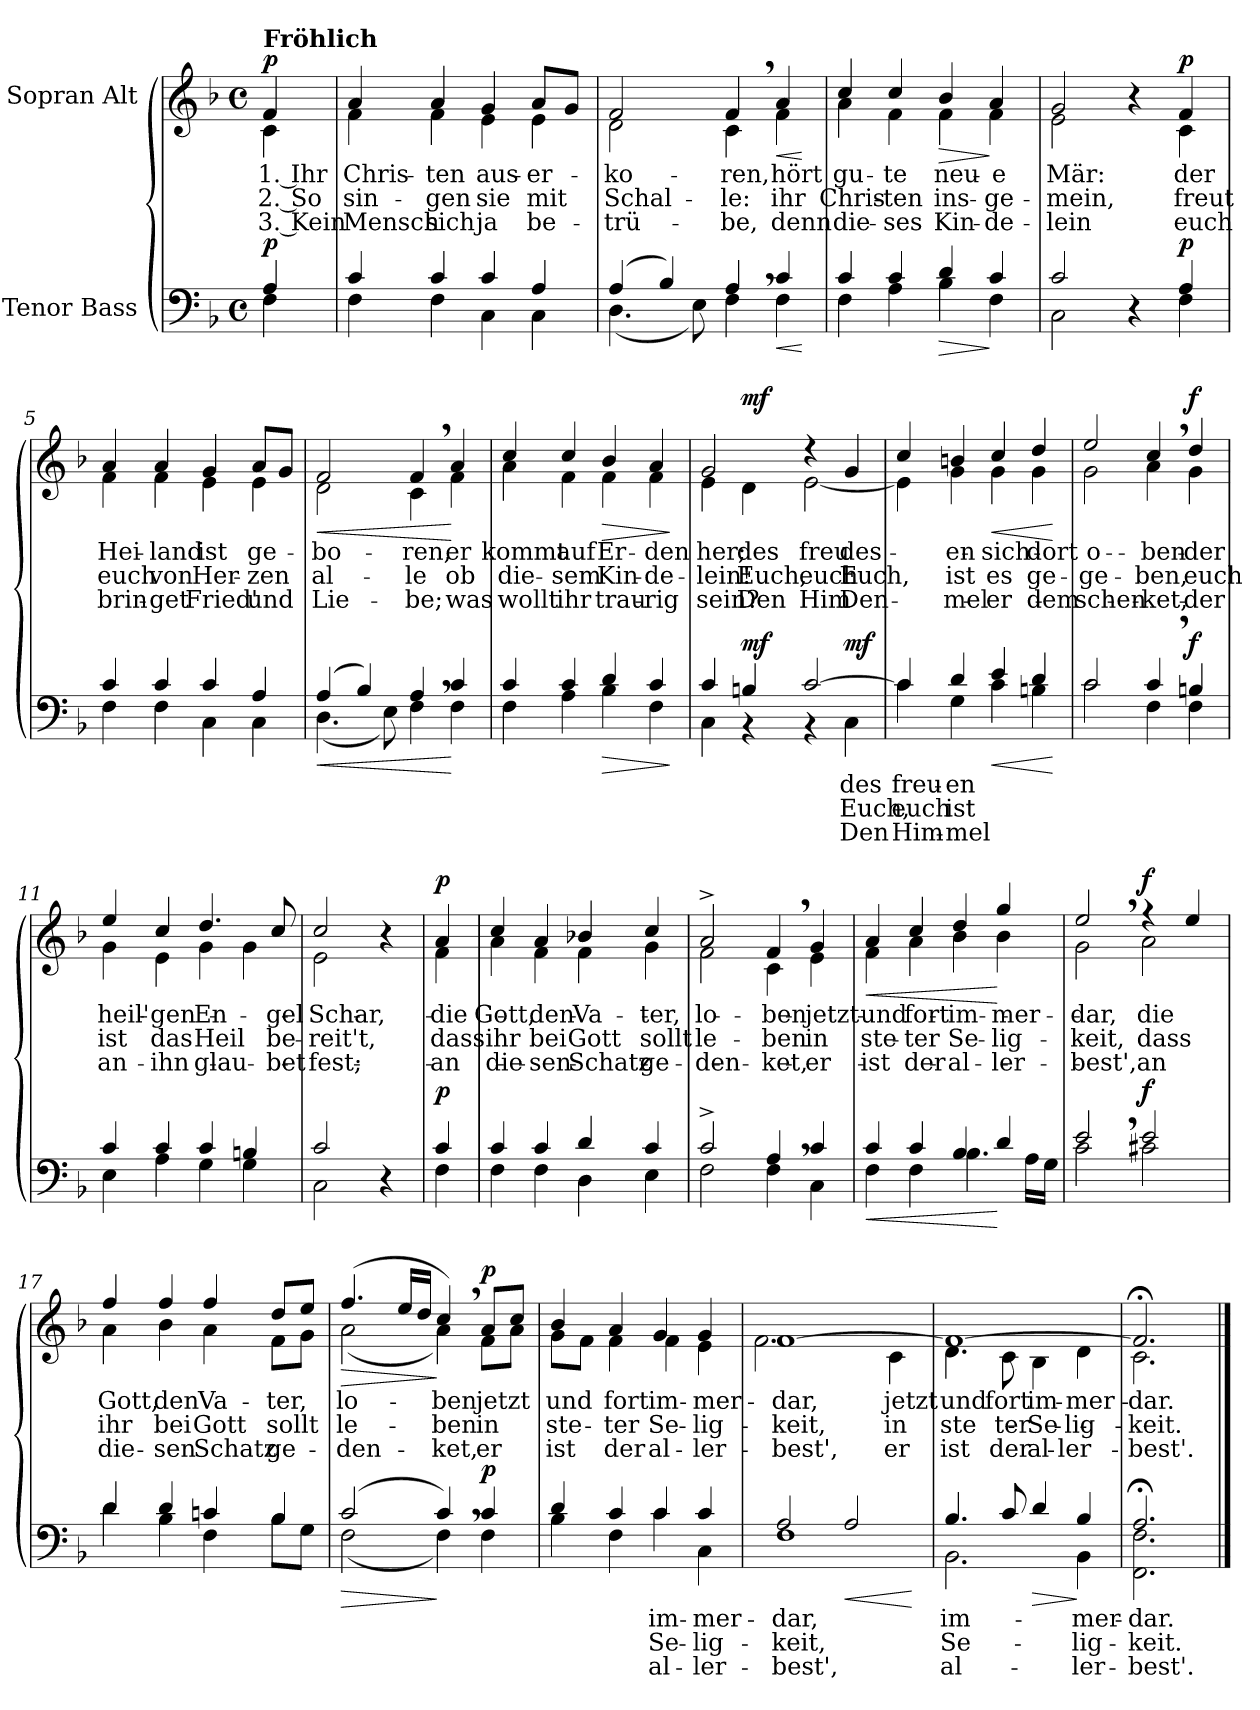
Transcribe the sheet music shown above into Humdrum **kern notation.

**kern	**text	**text	**text	**dynam	**kern	**text	**text	**text	**dynam
*part2	*part2	*part2	*part2	*part2	*part1	*part1	*part1	*part1	*part1
*staff2	*staff2	*staff2	*staff2	*staff2	*staff1	*staff1	*staff1	*staff1	*staff1
*I"Tenor Bass	*	*	*	*	*I"Sopran Alt	*	*	*	*
*clefF4	*	*	*	*	*clefG2	*	*	*	*
*k[b-]	*	*	*	*	*k[b-]	*	*	*	*
*M4/4	*	*	*	*	*M4/4	*	*	*	*
*met(c)	*	*	*	*	*met(c)	*	*	*	*
=	=	=	=	=	=	=	=	=	=
*^	*	*	*	*	*^	*	*	*	*
!	!	!	!	!	!	!LO:TX:a:B:t=Fröhlich	!	!	!	!	!
!	!	!	!	!	!LO:DY:a	!	!	!	!	!	!LO:DY:a
4A/	4F\	.	.	.	p	4f/	4c\	1. Ihr	2. So	3. Kein	p
=1	=1	=1	=1	=1	=1	=1	=1	=1	=1	=1	=1
4c/	4F\	.	.	.	.	4a/	4f\	Chris-	sin-	Mensch	.
4c/	4F\	.	.	.	.	4a/	4f\	-ten	-gen	sich	.
4c/	4C\	.	.	.	.	4g/	4e\	aus-	sie	ja	.
4A/	4C\	.	.	.	.	8a/L	4e\	-er-	mit	be-	.
.	.	.	.	.	.	8g/J	.	.	.	.	.
=2	=2	=2	=2	=2	=2	=2	=2	=2	=2	=2	=2
(4A/	(4.D\	.	.	.	.	2f/	2d\	-ko-	Schal-	-trü-	.
4B-/)	.	.	.	.	.	.	.	.	.	.	.
.	8E\)	.	.	.	.	.	.	.	.	.	.
4A,/	4F\	.	.	.	.	4f,/	4c\	-ren,	-le:	-be,	.
!	!	!	!	!	!LO:HP:b	!	!	!	!	!	!LO:HP:b
4c/	4F\	.	.	.	<	4a/	4f\	hört	ihr	denn	<
*v	*v	*	*	*	*	*	*	*	*	*	*
*	*	*	*	*	*v	*v	*	*	*	*
.	.	.	.	[	.	.	.	.	[
=3	=3	=3	=3	=3	=3	=3	=3	=3	=3
*^	*	*	*	*	*^	*	*	*	*
4c/	4F\	.	.	.	.	4cc/	4a\	gu-	Chris-	die-	.
4c/	4A\	.	.	.	.	4cc/	4f\	-te	-ten	-ses	.
!	!	!	!	!	!LO:HP:b	!	!	!	!	!	!LO:HP:b
4d/	4B-\	.	.	.	>	4b-/	4f\	neu-	ins-	Kin-	>
4c/	4F\	.	.	.	]	4a/	4f\	-e	-ge-	-de-	]
=4	=4	=4	=4	=4	=4	=4	=4	=4	=4	=4	=4
2c/	2C\	.	.	.	.	2g/	2e\	Mär:	-mein,	-lein	.
4r	4ryy	.	.	.	.	4r	4ryy	.	.	.	.
!	!	!	!	!	!LO:DY:a	!	!	!	!	!	!LO:DY:a
4A/	4F\	.	.	.	p	4f/	4c\	der	freut	euch	p
!!LO:LB:g=z	!!
=5	=5	=5	=5	=5	=5	=5	=5	=5	=5	=5	=5
4c/	4F\	.	.	.	.	4a/	4f\	Hei-	euch	brin-	.
4c/	4F\	.	.	.	.	4a/	4f\	-land	von	-get	.
4c/	4C\	.	.	.	.	4g/	4e\	ist	Her-	Fried'	.
4A/	4C\	.	.	.	.	8a/L	4e\	ge-	-zen	und	.
.	.	.	.	.	.	8g/J	.	.	.	.	.
=6	=6	=6	=6	=6	=6	=6	=6	=6	=6	=6	=6
!	!	!	!	!	!LO:HP:b	!	!	!	!	!	!LO:HP:b
(4A/	(4.D\	.	.	.	<	2f/	2d\	-bo-	al-	Lie-	<
4B-/)	.	.	.	.	.	.	.	.	.	.	.
.	8E\)	.	.	.	.	.	.	.	.	.	.
4A,/	4F\	.	.	.	.	4f,/	4c\	-ren,	-le	-be;	.
4c/	4F\	.	.	.	[	4a/	4f\	er	ob	was	[
=7	=7	=7	=7	=7	=7	=7	=7	=7	=7	=7	=7
4c/	4F\	.	.	.	.	4cc/	4a\	kommt	die-	wollt	.
4c/	4A\	.	.	.	.	4cc/	4f\	auf	-sem	ihr	.
!	!	!	!	!	!LO:HP:b	!	!	!	!	!	!LO:HP:b
4d/	4B-\	.	.	.	>	4b-/	4f\	Er-	Kin-	trau-	>
4c/	4F\	.	.	.	.	4a/	4f\	-den	-de-	-rig	.
*v	*v	*	*	*	*	*	*	*	*	*	*
*	*	*	*	*	*v	*v	*	*	*	*
.	.	.	.	]	.	.	.	.	]
=8	=8	=8	=8	=8	=8	=8	=8	=8	=8
*^	*	*	*	*	*^	*	*	*	*
4c/	4C\	.	.	.	.	2g/	4e\	her;	-lein!	sein?	.
!	!	!	!	!	!LO:DY:a	!	!	!	!	!	!LO:DY:a
4Bn/	4r	.	.	.	mf	.	4d\	des	Euch,	Den	mf
[2c/	4r	.	.	.	.	4r	[2e\	freu-	euch	Him-	.
!	!	!	!	!	!LO:DY:b	!	!	!	!	!	!
.	4C\	des	Euch,	Den	mf	4g/	.	des	Euch,	Den	.
!!LO:LB:g=z	!!
=9	=9	=9	=9	=9	=9	=9	=9	=9	=9	=9	=9
4c/]	4c\	freu-	euch	Him-	.	4cc/	4e\]	--	.	--	.
4d/	4G\	-en	ist	-mel	.	4bn/	4g\	en	ist	mel	.
!	!	!	!	!	!LO:HP:b	!	!	!	!	!	!LO:HP:b
4e/	4c\	.	.	.	<	4cc/	4g\	sich	es	er	<
4d/	4Bn\	.	.	.	.	4dd/	4g\	dort	ge-	dem	.
*v	*v	*	*	*	*	*	*	*	*	*	*
*	*	*	*	*	*v	*v	*	*	*	*
.	.	.	.	[	.	.	.	.	[
=10	=10	=10	=10	=10	=10	=10	=10	=10	=10
*^	*	*	*	*	*^	*	*	*	*
2c/	2c\	.	.	.	.	2ee/	2g\	o-	-ge-	schen-	.
4c,/	4F\	.	.	.	.	4cc,/	4a\	-ben	-ben,	-ket,	.
!	!	!	!	!	!LO:DY:a	!	!	!	!	!	!LO:DY:a
4Bn/	4F\	.	.	.	f	4dd/	4g\	der	euch	der	f
=11	=11	=11	=11	=11	=11	=11	=11	=11	=11	=11	=11
4c/	4E\	.	.	.	.	4ee/	4g\	heil'-	ist	an	.
4c/	4A\	.	.	.	.	4cc/	4e\	-gen	das	ihn	.
4c/	4G\	.	.	.	.	4.dd/	4g\	En-	Heil	glau-	.
4Bn/	4G\	.	.	.	.	.	4g\	.	.	.	.
.	.	.	.	.	.	8cc/	.	-gel	be-	-bet	.
=12	=12	=12	=12	=12	=12	=12	=12	=12	=12	=12	=12
2c/	2C\	.	.	.	.	2cc/	2e\	Schar,	-reit't,	fest;	.
4r	4ryy	.	.	.	.	4r	4ryy	.	.	.	.
!!LO:PB:g=z	!!
=12X1	=12X1	=12X1	=12X1	=12X1	=12X1	=12X1	=12X1	=12X1	=12X1	=12X1	=12X1
!	!	!	!	!	!LO:DY:a	!	!	!	!	!	!LO:DY:a
4c/	4F\	.	.	.	p	4a/	4f\	die	dass	an	p
=13	=13	=13	=13	=13	=13	=13	=13	=13	=13	=13	=13
4c/	4F\	.	.	.	.	4cc/	4a\	Gott,	ihr	die-	.
4c/	4F\	.	.	.	.	4a/	4f\	den	bei	-sen	.
4d/	4D\	.	.	.	.	4b-X/	4f\	Va-	Gott	Schatz	.
4c/	4E\	.	.	.	.	4cc/	4g\	-ter,	sollt	ge-	.
=14	=14	=14	=14	=14	=14	=14	=14	=14	=14	=14	=14
2c^/	2F\	.	.	.	.	2a^/	2f\	lo-	le-	-den-	.
4A,/	4F\	.	.	.	.	4f,/	4c\	-ben	-ben	-ket,	.
4c/	4C\	.	.	.	.	4g/	4e\	jetzt	in	er	.
=15	=15	=15	=15	=15	=15	=15	=15	=15	=15	=15	=15
!	!	!	!	!	!LO:HP:b	!	!	!	!	!	!LO:HP:b
4c/	4F\	.	.	.	<	4a/	4f\	und	ste-	ist	<
4c/	4F\	.	.	.	.	4cc/	4a\	fort	-ter	der	.
4B-/	4.B-\	.	.	.	.	4dd/	4b-\	im-	Se-	al-	.
4d/	.	.	.	.	[	4gg/	4b-\	-mer-	-lig-	-ler-	[
.	16A\LL	.	.	.	.	.	.	.	.	.	.
.	16G\JJ	.	.	.	.	.	.	.	.	.	.
!!LO:LB:g=z	!!
=16	=16	=16	=16	=16	=16	=16	=16	=16	=16	=16	=16
2e,/	2c\	.	.	.	.	2ee,/	2g\	-dar,	-keit,	-best',	.
!	!	!	!	!	!LO:DY:a	!	!	!	!	!	!LO:DY:a
2e/	2c#X\	.	.	.	f	4r	2a\	die	dass	an	f
.	.	.	.	.	.	4ee/	.	.	.	.	.
=17	=17	=17	=17	=17	=17	=17	=17	=17	=17	=17	=17
4d/	4d\	.	.	.	.	4ff/	4a\	Gott,	ihr	die-	.
4d/	4B-\	.	.	.	.	4ff/	4b-\	den	bei	-sen	.
4cn/	4F\	.	.	.	.	4ff/	4a\	Va-	Gott	Schatz	.
4B-/	8B-\L	.	.	.	.	8dd/L	8f\L	-ter,	sollt	ge-	.
.	8G\J	.	.	.	.	8ee/J	8g\J	.	.	.	.
=18	=18	=18	=18	=18	=18	=18	=18	=18	=18	=18	=18
!	!	!	!	!	!LO:HP:b	!	!	!	!	!	!LO:HP:b
(2c/	(2F\	.	.	.	>	(4.ff/	(2a\	lo-	le-	-den-	>
.	.	.	.	.	.	16ee/LL	.	.	.	.	.
.	.	.	.	.	.	16dd/JJ	.	.	.	.	.
4c,/)	4F\)	.	.	.	]	4cc,/)	4a\)	-ben	-ben	-ket,	]
!	!	!	!	!	!LO:DY:a	!	!	!	!	!	!LO:DY:a
4c/	4F\	.	.	.	p	8a/L	8f\L	jetzt	in	er	p
.	.	.	.	.	.	8cc/J	8a\J	.	.	.	.
!!LO:LB:g=z	!!
=19	=19	=19	=19	=19	=19	=19	=19	=19	=19	=19	=19
4d/	4B-\	.	.	.	.	4b-/	8g\L	und	ste-	ist	.
.	.	.	.	.	.	.	8f\J	.	.	.	.
4c/	4F\	.	.	.	.	4a/	4f\	fort	-ter	der	.
4c/	4c\	im-	Se-	al-	.	4g/	4f\	im-	Se-	al-	.
4c/	4C\	-mer-	-lig-	-ler-	.	4g/	4e\	-mer-	-lig-	-ler-	.
=20	=20	=20	=20	=20	=20	=20	=20	=20	=20	=20	=20
2A/	1F	-dar,	-keit,	-best',	.	[1f	2.f\	-dar,	-keit,	-best',	.
!	!	!	!	!	!LO:HP:b	!	!	!	!	!	!
2A/	.	.	.	.	<	.	.	.	.	.	.
.	.	.	.	.	.	.	4c\	jetzt	in	er	.
*v	*v	*	*	*	*	*	*	*	*	*	*
*	*	*	*	*	*v	*v	*	*	*	*
.	.	.	.	[	.	.	.	.	.
=21	=21	=21	=21	=21	=21	=21	=21	=21	=21
*^	*	*	*	*	*^	*	*	*	*
4.B-/	2.BB-\	im-	Se-	al-	.	1f_	4.d\	und	ste-	ist	.
8c/	.	.	.	.	.	.	8c\	fort	-ter	der	.
!	!	!	!	!	!LO:HP:b	!	!	!	!	!	!
4d/	.	.	.	.	>	.	4B-\	im-	Se-	al-	.
4B-/	4BB-\	-mer-	-lig-	-ler-	]	.	4d\	-mer-	-lig-	-ler-	.
=22	=22	=22	=22	=22	=22	=22	=22	=22	=22	=22	=22
2.A;</	2.FF\ 2.F\	-dar.	-keit.	-best'.	.	2.f;</]	2.c\	-dar.	-keit.	-best'.	.
*v	*v	*	*	*	*	*	*	*	*	*	*
*	*	*	*	*	*v	*v	*	*	*	*
==	==	==	==	==	==	==	==	==	==
*-	*-	*-	*-	*-	*-	*-	*-	*-	*-
